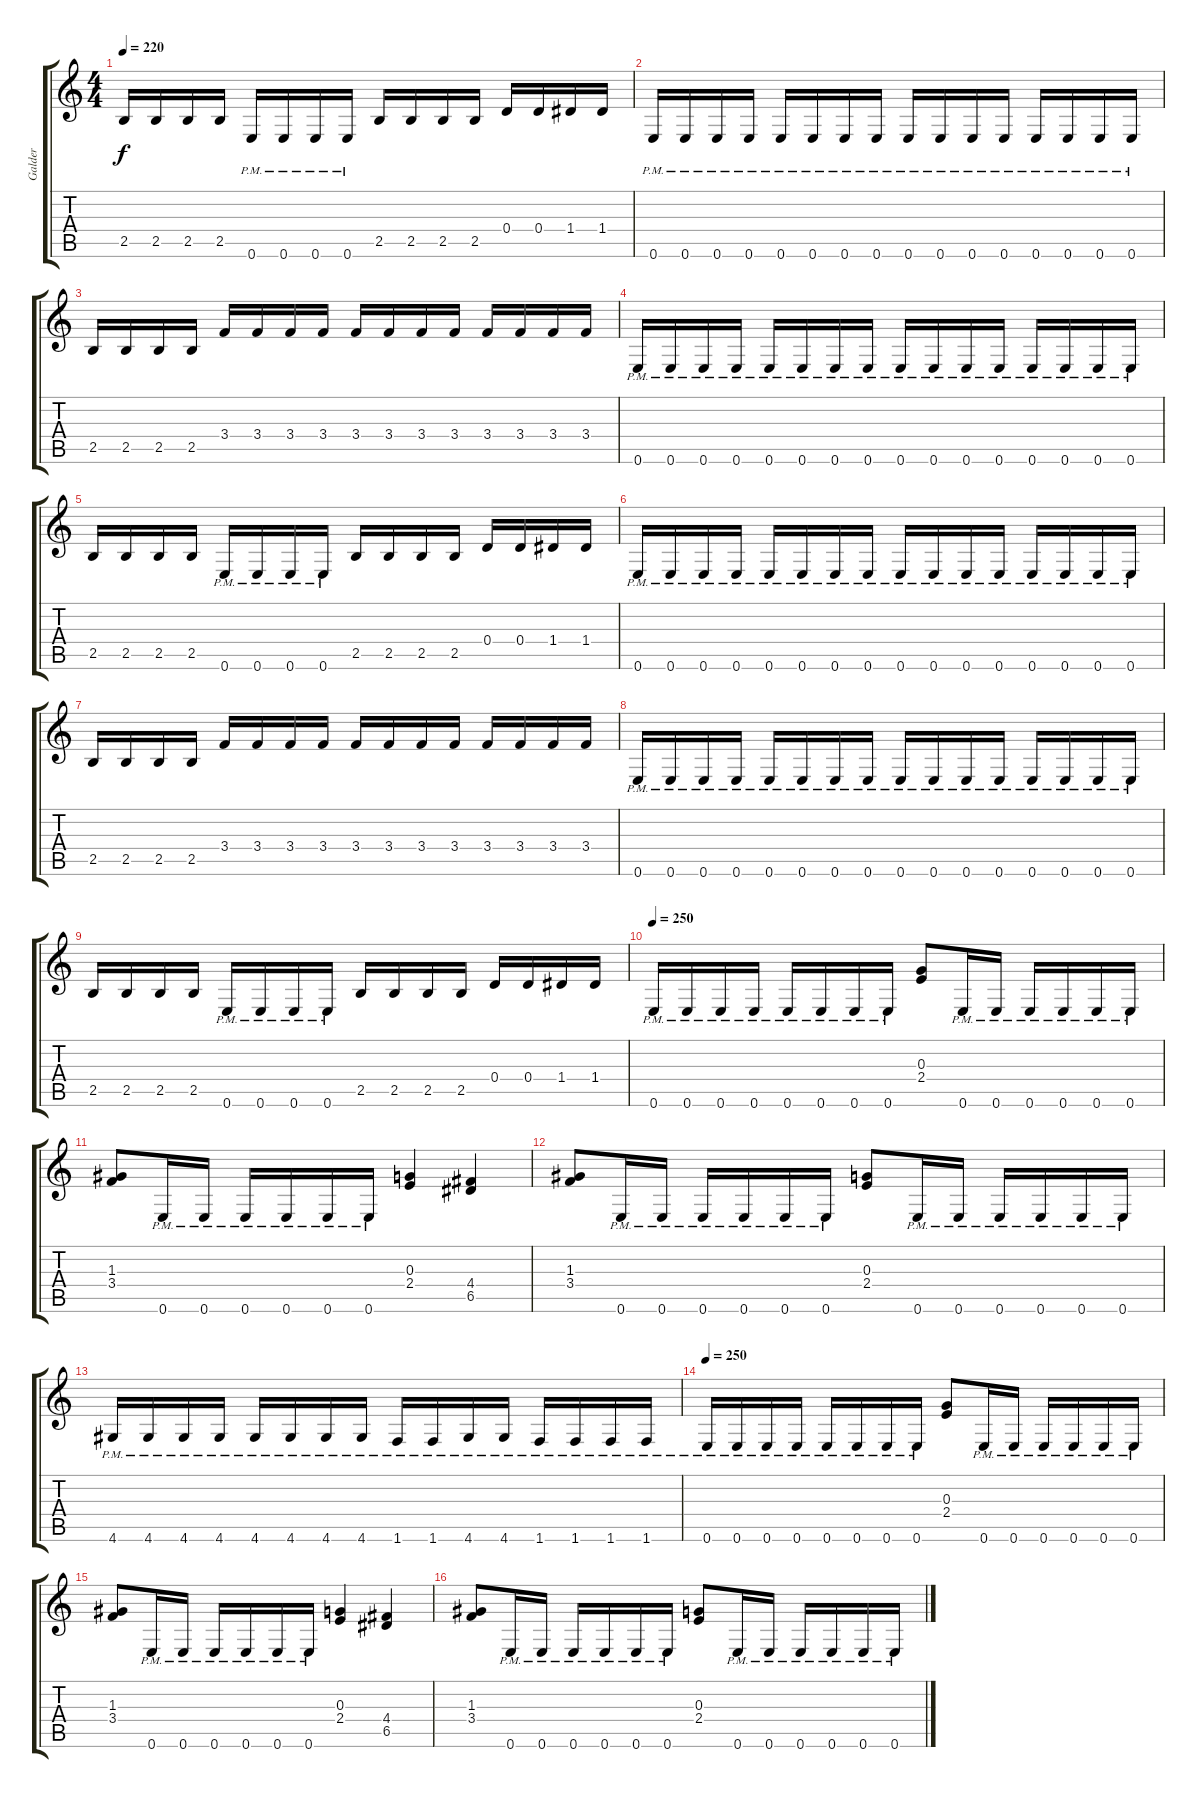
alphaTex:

\track ("Galder" "Galder") {instrument overdrivenguitar}
\staff {score tabs}
\tuning (E4 B3 G3 D3 A2 E2) {hide}
\ts (4 4)
\tempo 220
\clef g2
\ks c
2.5.16{dy f} 2.5.16 2.5.16 2.5.16 0.6{pm}.16 0.6{pm}.16 0.6{pm}.16 0.6{pm}.16 2.5.16 2.5.16 2.5.16 2.5.16 0.4.16 0.4.16 1.4.16 1.4.16 |
0.6{pm}.16 0.6{pm}.16 0.6{pm}.16 0.6{pm}.16 0.6{pm}.16 0.6{pm}.16 0.6{pm}.16 0.6{pm}.16 0.6{pm}.16 0.6{pm}.16 0.6{pm}.16 0.6{pm}.16 0.6{pm}.16 0.6{pm}.16 0.6{pm}.16 0.6{pm}.16 |
2.5.16 2.5.16 2.5.16 2.5.16 3.4.16 3.4.16 3.4.16 3.4.16 3.4.16 3.4.16 3.4.16 3.4.16 3.4.16 3.4.16 3.4.16 3.4.16 |
0.6{pm}.16 0.6{pm}.16 0.6{pm}.16 0.6{pm}.16 0.6{pm}.16 0.6{pm}.16 0.6{pm}.16 0.6{pm}.16 0.6{pm}.16 0.6{pm}.16 0.6{pm}.16 0.6{pm}.16 0.6{pm}.16 0.6{pm}.16 0.6{pm}.16 0.6{pm}.16 |
2.5.16 2.5.16 2.5.16 2.5.16 0.6{pm}.16 0.6{pm}.16 0.6{pm}.16 0.6{pm}.16 2.5.16 2.5.16 2.5.16 2.5.16 0.4.16 0.4.16 1.4.16 1.4.16 |
0.6{pm}.16 0.6{pm}.16 0.6{pm}.16 0.6{pm}.16 0.6{pm}.16 0.6{pm}.16 0.6{pm}.16 0.6{pm}.16 0.6{pm}.16 0.6{pm}.16 0.6{pm}.16 0.6{pm}.16 0.6{pm}.16 0.6{pm}.16 0.6{pm}.16 0.6{pm}.16 |
2.5.16 2.5.16 2.5.16 2.5.16 3.4.16 3.4.16 3.4.16 3.4.16 3.4.16 3.4.16 3.4.16 3.4.16 3.4.16 3.4.16 3.4.16 3.4.16 |
0.6{pm}.16 0.6{pm}.16 0.6{pm}.16 0.6{pm}.16 0.6{pm}.16 0.6{pm}.16 0.6{pm}.16 0.6{pm}.16 0.6{pm}.16 0.6{pm}.16 0.6{pm}.16 0.6{pm}.16 0.6{pm}.16 0.6{pm}.16 0.6{pm}.16 0.6{pm}.16 |
2.5.16 2.5.16 2.5.16 2.5.16 0.6{pm}.16 0.6{pm}.16 0.6{pm}.16 0.6{pm}.16 2.5.16 2.5.16 2.5.16 2.5.16 0.4.16 0.4.16 1.4.16 1.4.16 |
\section ("" "")
\tempo 250
0.6{pm}.16 0.6{pm}.16 0.6{pm}.16 0.6{pm}.16 0.6{pm}.16 0.6{pm}.16 0.6{pm}.16 0.6{pm}.16 (0.3 2.4).8 0.6{pm}.16 0.6{pm}.16 0.6{pm}.16 0.6{pm}.16 0.6{pm}.16 0.6{pm}.16 |
(1.3 3.4).8 0.6{pm}.16 0.6{pm}.16 0.6{pm}.16 0.6{pm}.16 0.6{pm}.16 0.6{pm}.16 (0.3 2.4).4 (4.4 6.5).4 |
(1.3 3.4).8 0.6{pm}.16 0.6{pm}.16 0.6{pm}.16 0.6{pm}.16 0.6{pm}.16 0.6{pm}.16 (0.3 2.4).8 0.6{pm}.16 0.6{pm}.16 0.6{pm}.16 0.6{pm}.16 0.6{pm}.16 0.6{pm}.16 |
4.6{pm}.16 4.6{pm}.16 4.6{pm}.16 4.6{pm}.16 4.6{pm}.16 4.6{pm}.16 4.6{pm}.16 4.6{pm}.16 1.6{pm}.16 1.6{pm}.16 4.6{pm}.16 4.6{pm}.16 1.6{pm}.16 1.6{pm}.16 1.6{pm}.16 1.6{pm}.16 |
\tempo 250
0.6{pm}.16 0.6{pm}.16 0.6{pm}.16 0.6{pm}.16 0.6{pm}.16 0.6{pm}.16 0.6{pm}.16 0.6{pm}.16 (0.3 2.4).8 0.6{pm}.16 0.6{pm}.16 0.6{pm}.16 0.6{pm}.16 0.6{pm}.16 0.6{pm}.16 |
(1.3 3.4).8 0.6{pm}.16 0.6{pm}.16 0.6{pm}.16 0.6{pm}.16 0.6{pm}.16 0.6{pm}.16 (0.3 2.4).4 (4.4 6.5).4 |
(1.3 3.4).8 0.6{pm}.16 0.6{pm}.16 0.6{pm}.16 0.6{pm}.16 0.6{pm}.16 0.6{pm}.16 (0.3 2.4).8 0.6{pm}.16 0.6{pm}.16 0.6{pm}.16 0.6{pm}.16 0.6{pm}.16 0.6{pm}.16
